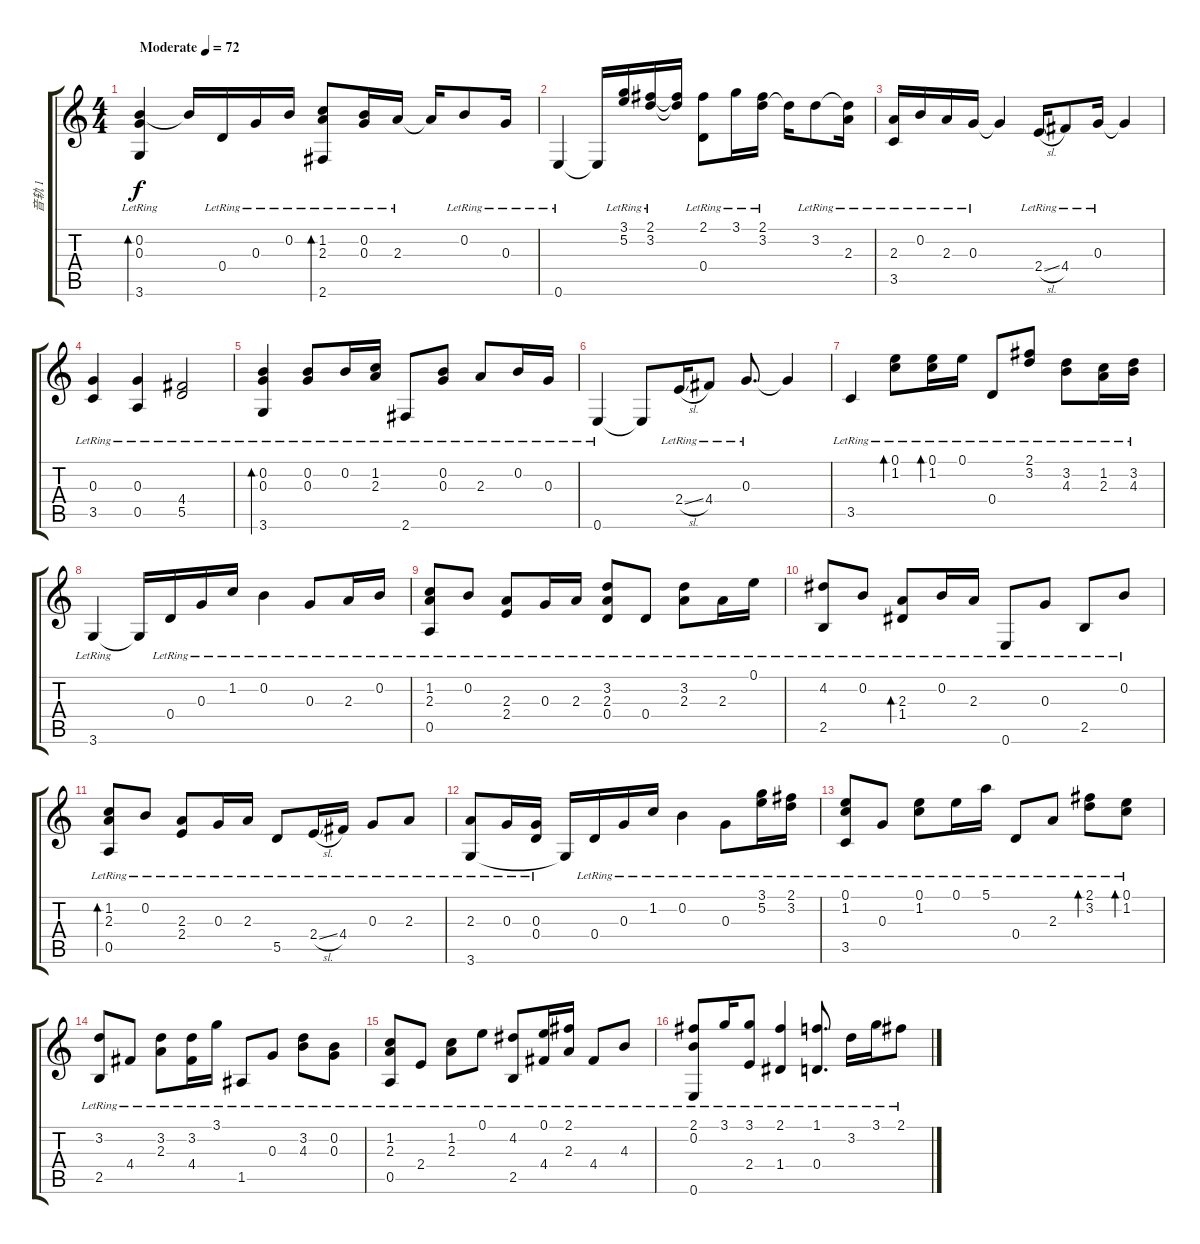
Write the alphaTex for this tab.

\track ("音轨 1" "音轨 1") {instrument acousticguitarnylon}
\staff {score tabs}
\tuning (E4 B3 G3 D3 A2 E2) {hide}
\ts (4 4)
\tempo (72 "Moderate")
\clef g2
\ks c
(0.2{lr} 0.3{lr} 3.6{lr}).4{bd 60 dy f instrument acousticguitarnylon} 0.2{t}.16 0.4{lr}.16 0.3{lr}.16 0.2{lr}.16 (1.2{lr} 2.3{lr} 2.6{lr}).8{bd 60} (0.2{lr} 0.3{lr}).16 2.3{lr}.16 2.3{t}.16 0.2{lr}.8 0.3{lr}.16 |
0.6{lr}.4 0.6{t}.16 (3.1{lr} 5.2{lr}).16 (2.1{lr} 3.2{lr}).16 (2.1{t} 3.2{t}).16 (2.1{lr} 0.4{lr}).8 3.1{lr}.16 (2.1{lr} 3.2{lr}).16 3.2{t}.16 3.2{lr}.8 (3.2{t} 2.3{lr}).16 |
(2.3{lr} 3.5{lr}).16 0.2{lr}.16 2.3{lr}.16 0.3{lr}.16 0.3{t}.4 2.4{sl lr}.16 4.4{lr}.8 0.3{lr}.16 0.3{t}.4 |
(0.3{lr} 3.5{lr}).4 (0.3{lr} 0.5{lr}).4 (4.4{lr} 5.5{lr}).2 |
(0.2{lr} 0.3{lr} 3.6{lr}).4{bd 60} (0.2{lr} 0.3{lr}).8 0.2{lr}.16 (1.2{lr} 2.3{lr}).16 2.6{lr}.8 (0.2{lr} 0.3{lr}).8 2.3{lr}.8 0.2{lr}.16 0.3{lr}.16 |
0.6{lr}.4 0.6{t}.8 2.4{sl lr}.16 4.4{lr}.8 0.3{lr}.8{d} 0.3{t}.4 |
3.5{lr}.4 (0.1{lr} 1.2{lr}).8{bd 60} (0.1{lr} 1.2{lr}).16{bd 60} 0.1{lr}.16 0.4{lr}.8 (2.1{lr} 3.2{lr}).8 (3.2{lr} 4.3{lr}).8 (1.2{lr} 2.3{lr}).16 (3.2{lr} 4.3{lr}).16 |
3.6{lr}.4 3.6{t}.16 0.4{lr}.16 0.3{lr}.16 1.2{lr}.16 0.2{lr}.4 0.3{lr}.8 2.3{lr}.16 0.2{lr}.16 |
(1.2{lr} 2.3{lr} 0.5{lr}).8 0.2{lr}.8 (2.3{lr} 2.4{lr}).8 0.3{lr}.16 2.3{lr}.16 (3.2{lr} 2.3{lr} 0.4{lr}).8 0.4{lr}.8 (3.2{lr} 2.3{lr}).8 2.3{lr}.16 0.1{lr}.16 |
(4.2{lr} 2.5{lr}).8 0.2{lr}.8 (2.3{lr} 1.4{lr}).8{bd 60} 0.2{lr}.16 2.3{lr}.16 0.6{lr}.8 0.3{lr}.8 2.5{lr}.8 0.2{lr}.8 |
(1.2{lr} 2.3{lr} 0.5{lr}).8{bd 60} 0.2{lr}.8 (2.3{lr} 2.4{lr}).8 0.3{lr}.16 2.3{lr}.16 5.5{lr}.8 2.4{sl lr}.16 4.4{lr}.16 0.3{lr}.8 2.3{lr}.8 |
(2.3{lr} 3.6{lr}).8 0.3{lr}.16 (0.3{lr} 0.4{lr}).16 3.6{t}.16 0.4{lr}.16 0.3{lr}.16 1.2{lr}.16 0.2{lr}.4 0.3{lr}.8 (3.1{lr} 5.2{lr}).16 (2.1{lr} 3.2{lr}).16 |
(0.1{lr} 1.2{lr} 3.5{lr}).8 0.3{lr}.8 (0.1{lr} 1.2{lr}).8 0.1{lr}.16 5.1{lr}.16 0.4{lr}.8 2.3{lr}.8 (2.1{lr} 3.2{lr}).8{bd 60} (0.1{lr} 1.2{lr}).8{bd 60} |
(3.2{lr} 2.5{lr}).8 4.4{lr}.8 (3.2{lr} 2.3{lr}).8 (3.2{lr} 4.4{lr}).16 3.1{lr}.16 1.5{lr}.8 0.3{lr}.8 (3.2{lr} 4.3{lr}).8 (0.2{lr} 0.3{lr}).8 |
(1.2{lr} 2.3{lr} 0.5{lr}).8 2.4{lr}.8 (1.2{lr} 2.3{lr}).8 0.1{lr}.8 (4.2{lr} 2.5{lr}).8 (0.1{lr} 4.4{lr}).16 (2.1{lr} 2.3{lr}).16 4.4{lr}.8 4.3{lr}.8 |
(2.1{lr} 0.2{lr} 0.6{lr}).8 3.1{lr}.16 (3.1{lr} 2.4{lr}).8 (2.1{lr} 1.4{lr}).4 (1.1{lr} 0.4{lr}).8{d} 3.2{lr}.16 3.1{lr}.16 2.1{lr}.8
